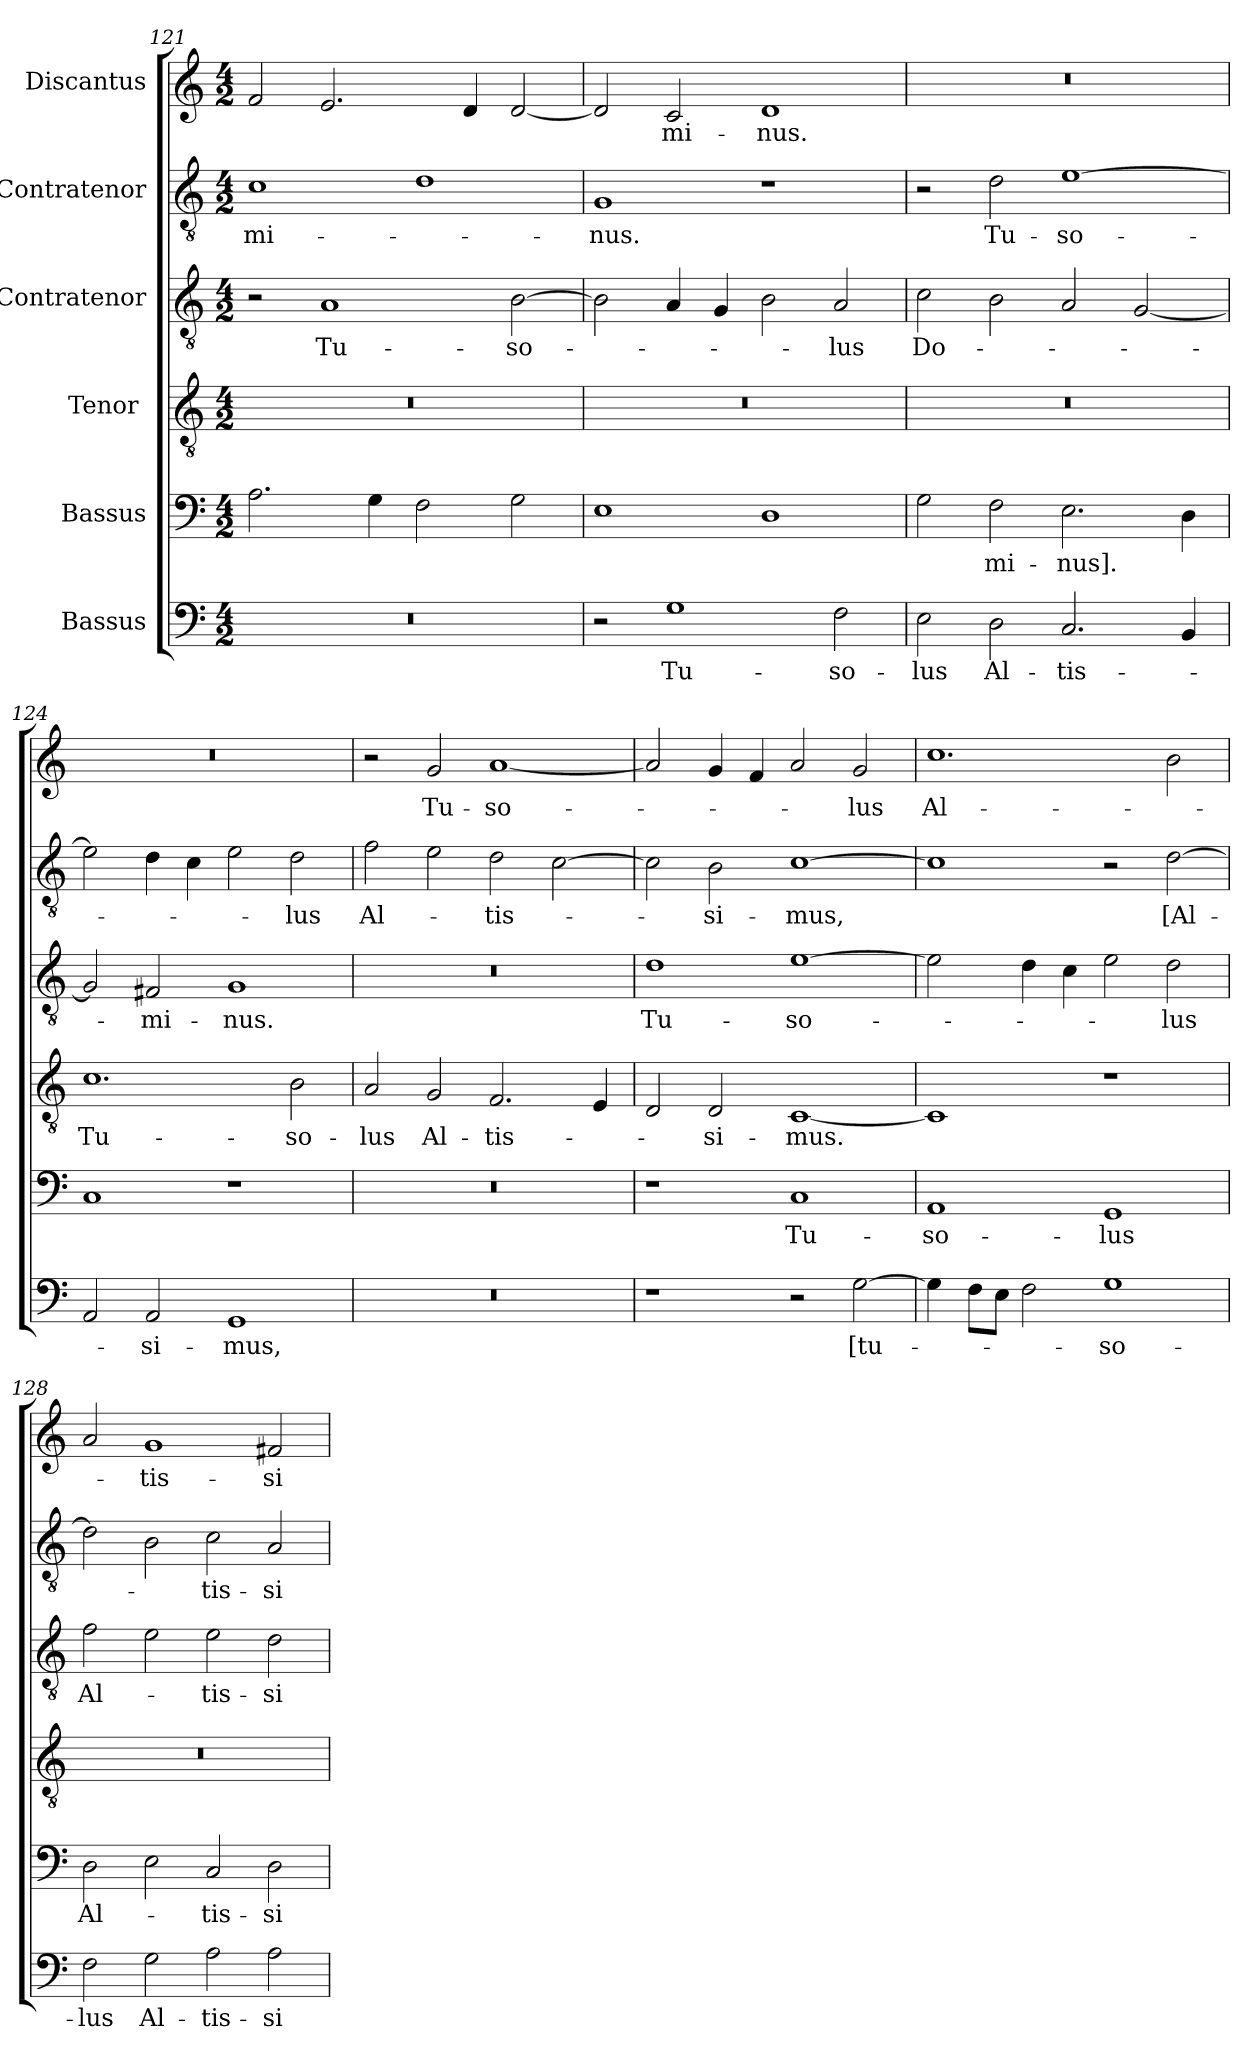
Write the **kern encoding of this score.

**kern	**text	**kern	**text	**kern	**text	**kern	**text	**kern	**text	**kern	**text
*part6	*part6	*part5	*part5	*part4	*part4	*part3	*part3	*part2	*part2	*part1	*part1
*staff6	*staff6	*staff5	*staff5	*staff4	*staff4	*staff3	*staff3	*staff2	*staff2	*staff1	*staff1
*I"Bassus	*	*I"Bassus	*	*I"Tenor 	*	*I"Contratenor	*	*I"Contratenor	*	*I"Discantus	*
*clefF4	*	*clefF4	*	*clefGv2	*	*clefGv2	*	*clefGv2	*	*clefG2	*
*k[]	*	*k[]	*	*k[]	*	*k[]	*	*k[]	*	*k[]	*
*M4/2	*	*M4/2	*	*M4/2	*	*M4/2	*	*M4/2	*	*M4/2	*
=121	=121	=121	=121	=121	=121	=121	=121	=121	=121	=121	=121
0r	.	2.A\	.	0r	.	2r	.	1c\	-mi-	2f/	.
.	.	.	.	.	.	1A/	Tu-	.	.	2.e/	.
.	.	4G\	.	.	.	.	.	.	.	.	.
.	.	2F\	.	.	.	.	.	1d\	.	.	.
.	.	.	.	.	.	.	.	.	.	4d/	.
.	.	2G\	.	.	.	[2B\	so-	.	.	[2d/	.
=122	=122	=122	=122	=122	=122	=122	=122	=122	=122	=122	=122
2r	.	1E\	.	0r	.	2B\]	.	1G/	-nus.	2d/]	.
1G\	Tu-	.	.	.	.	4A/	.	.	.	2c/	-mi-
.	.	.	.	.	.	4G/	.	.	.	.	.
.	.	1D\	.	.	.	2B\	.	1r	.	1d/	-nus.
2F\	so-	.	.	.	.	2A/	-lus	.	.	.	.
=123	=123	=123	=123	=123	=123	=123	=123	=123	=123	=123	=123
2E\	-lus	2G\	.	0r	.	2c\	Do-	2r	.	0r	.
2D\	Al-	2F\	-mi-	.	.	2B\	.	2d\	Tu-	.	.
2.C/	-tis-	2.E\	-nus].	.	.	2A/	.	[1e\	so-	.	.
.	.	.	.	.	.	[2G/	.	.	.	.	.
4BB/	.	4D\	.	.	.	.	.	.	.	.	.
=124	=124	=124	=124	=124	=124	=124	=124	=124	=124	=124	=124
2AA/	.	1C/	.	1.c\	Tu-	2G/]	.	2e\]	.	0r	.
2AA/	-si-	.	.	.	.	2F#X/	-mi-	4d\	.	.	.
.	.	.	.	.	.	.	.	4c\	.	.	.
1GG/	-mus,	1r	.	.	.	1G/	-nus.	2e\	.	.	.
.	.	.	.	2B\	-so-	.	.	2d\	-lus	.	.
=125	=125	=125	=125	=125	=125	=125	=125	=125	=125	=125	=125
0r	.	0r	.	2A/	-lus	0r	.	2f\	Al-	2r	.
.	.	.	.	2G/	Al-	.	.	2e\	.	2g/	Tu-
.	.	.	.	2.F/	-tis-	.	.	2d\	-tis-	[1a/	so-
.	.	.	.	.	.	.	.	[2c\	.	.	.
.	.	.	.	4E/	.	.	.	.	.	.	.
=126	=126	=126	=126	=126	=126	=126	=126	=126	=126	=126	=126
1r	.	1r	.	2D/	.	1d\	Tu-	2c\]	.	2a/]	.
.	.	.	.	2D/	-si-	.	.	2B\	-si-	4g/	.
.	.	.	.	.	.	.	.	.	.	4f/	.
2r	.	1C/	Tu-	[1C/	-mus.	[1e\	so-	[1c\	-mus,	2a/	.
[2G\	[tu-	.	.	.	.	.	.	.	.	2g/	-lus
=127	=127	=127	=127	=127	=127	=127	=127	=127	=127	=127	=127
4G\]	.	1AA/	so-	1C/]	.	2e\]	.	1c\]	.	1.cc\	Al-
8F\L	.	.	.	.	.	.	.	.	.	.	.
8E\J	.	.	.	.	.	.	.	.	.	.	.
2F\	.	.	.	.	.	4d\	.	.	.	.	.
.	.	.	.	.	.	4c\	.	.	.	.	.
1G\	so-	1GG/	-lus	1r	.	2e\	.	2r	.	.	.
.	.	.	.	.	.	2d\	-lus	[2d\	[Al-	2b\	.
=128	=128	=128	=128	=128	=128	=128	=128	=128	=128	=128	=128
2F\	-lus	2D\	Al-	0r	.	2f\	Al-	2d\]	.	2a/	.
2G\	Al-	2E\	.	.	.	2e\	.	2B\	.	1g/	-tis-
2A\	-tis-	2C/	-tis-	.	.	2e\	-tis-	2c\	-tis-	.	.
2A\	-si-	2D\	-si-	.	.	2d\	-si-	2A/	-si-	2f#X/	-si-
=	=	=	=	=	=	=	=	=	=	=	=
*-	*-	*-	*-	*-	*-	*-	*-	*-	*-	*-	*-
